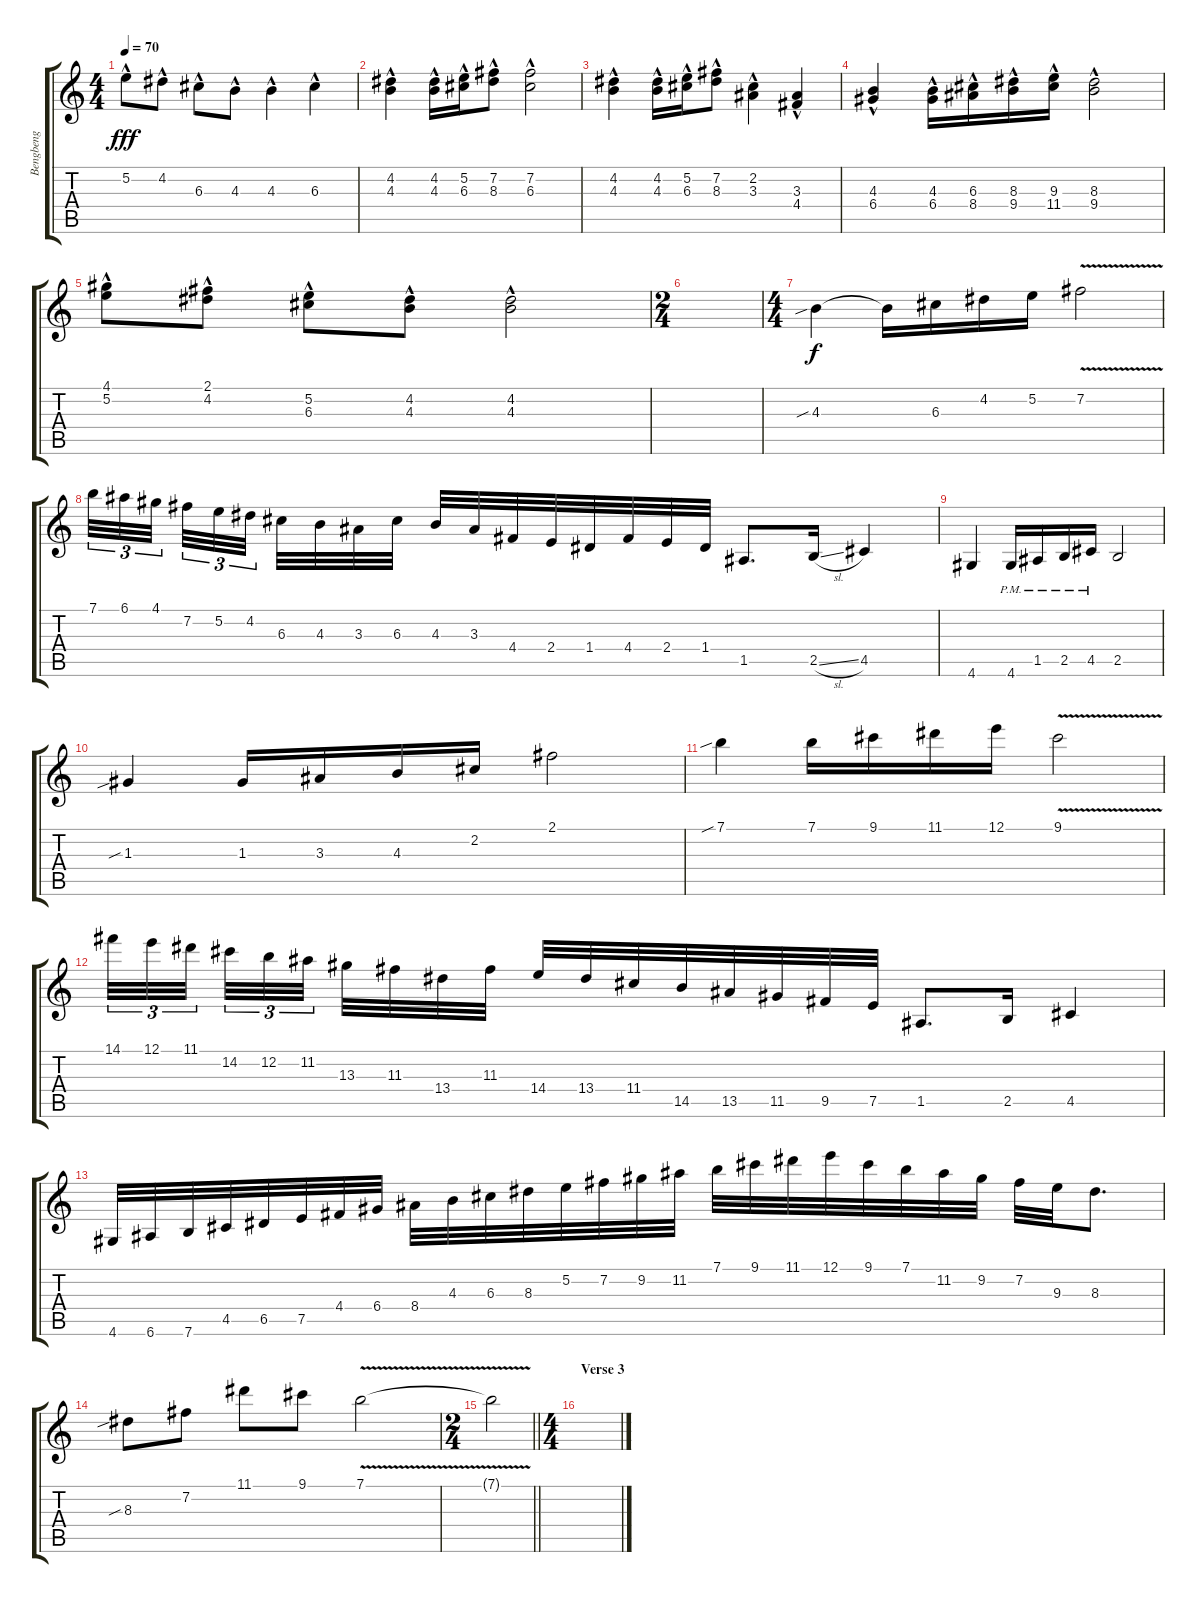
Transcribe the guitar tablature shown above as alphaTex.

\track ("Bengbeng" "Bengbeng") {instrument acousticguitarnylon}
\staff {score tabs}
\tuning (E4 B3 G3 D3 A2 E2) {hide}
\ts (4 4)
\tempo 70
\clef g2
\ks c
5.2{hac}.8{dy fff} 4.2{hac}.8 6.3{hac}.8 4.3{hac}.8 4.3{hac}.4 6.3{hac}.4 |
(4.2{hac} 4.3{hac}).4 (4.2{hac} 4.3{hac}).16 (5.2{hac} 6.3{hac}).16 (7.2{hac} 8.3{hac}).8 (7.2{hac} 6.3{hac}).2 |
(4.2{hac} 4.3{hac}).4 (4.2{hac} 4.3{hac}).16 (5.2{hac} 6.3{hac}).16 (7.2{hac} 8.3{hac}).8 (2.2{hac} 3.3{hac}).4 (3.3{hac} 4.4{hac}).4 |
(4.3{hac} 6.4{hac}).4 (4.3{hac} 6.4{hac}).16 (6.3{hac} 8.4{hac}).16 (8.3{hac} 9.4{hac}).16 (9.3{hac} 11.4{hac}).16 (8.3{hac} 9.4{hac}).2 |
(4.1{hac} 5.2{hac}).8 (2.1{hac} 4.2{hac}).8 (5.2{hac} 6.3{hac}).8 (4.2{hac} 4.3{hac}).8 (4.2{hac} 4.3{hac}).2 |
\ts (2 4)
|
\ts (4 4)
4.3{sib}.4{dy f} 4.3{t}.16 6.3.16 4.2.16 5.2.16 7.2{v}.2 |
7.1.32{tu (3 2)} 6.1.32{tu (3 2)} 4.1.32{tu (3 2) beam splitsecondary} 7.2.32{tu (3 2)} 5.2.32{tu (3 2)} 4.2.32{tu (3 2) beam splitsecondary} 6.3.32 4.3.32 3.3.32 6.3.32 4.3.32 3.3.32 4.4.32 2.4.32 1.4.32 4.4.32 2.4.32 1.4.32 1.5.8{d} 2.5{sl}.16 4.5.4 |
4.6.4 4.6{pm}.16 1.5{pm}.16 2.5{pm}.16 4.5{pm}.16 2.5.2 |
1.3{sib}.4 1.3.16 3.3.16 4.3.16 2.2.16 2.1.2 |
7.1{sib}.4 7.1.16 9.1.16 11.1.16 12.1.16 9.1{v}.2 |
14.1.32{tu (3 2)} 12.1.32{tu (3 2)} 11.1.32{tu (3 2) beam splitsecondary} 14.2.32{tu (3 2)} 12.2.32{tu (3 2)} 11.2.32{tu (3 2) beam splitsecondary} 13.3.32 11.3.32 13.4.32 11.3.32 14.4.32 13.4.32 11.4.32 14.5.32 13.5.32 11.5.32 9.5.32 7.5.32 1.5.8{d} 2.5.16 4.5.4 |
4.6.32 6.6.32 7.6.32 4.5.32 6.5.32 7.5.32 4.4.32 6.4.32 8.4.32 4.3.32 6.3.32 8.3.32 5.2.32 7.2.32 9.2.32 11.2.32 7.1.32 9.1.32 11.1.32 12.1.32 9.1.32 7.1.32 11.2.32 9.2.32 7.2.32 9.3.32 8.3.8{d} |
8.3{sib}.8 7.2.8 11.1.8 9.1.8 7.1{v}.2 |
\ts (2 4)
\barLineRight lightlight
7.1{t}.2 |
\ts (4 4)
\section ("" "Verse 3")
